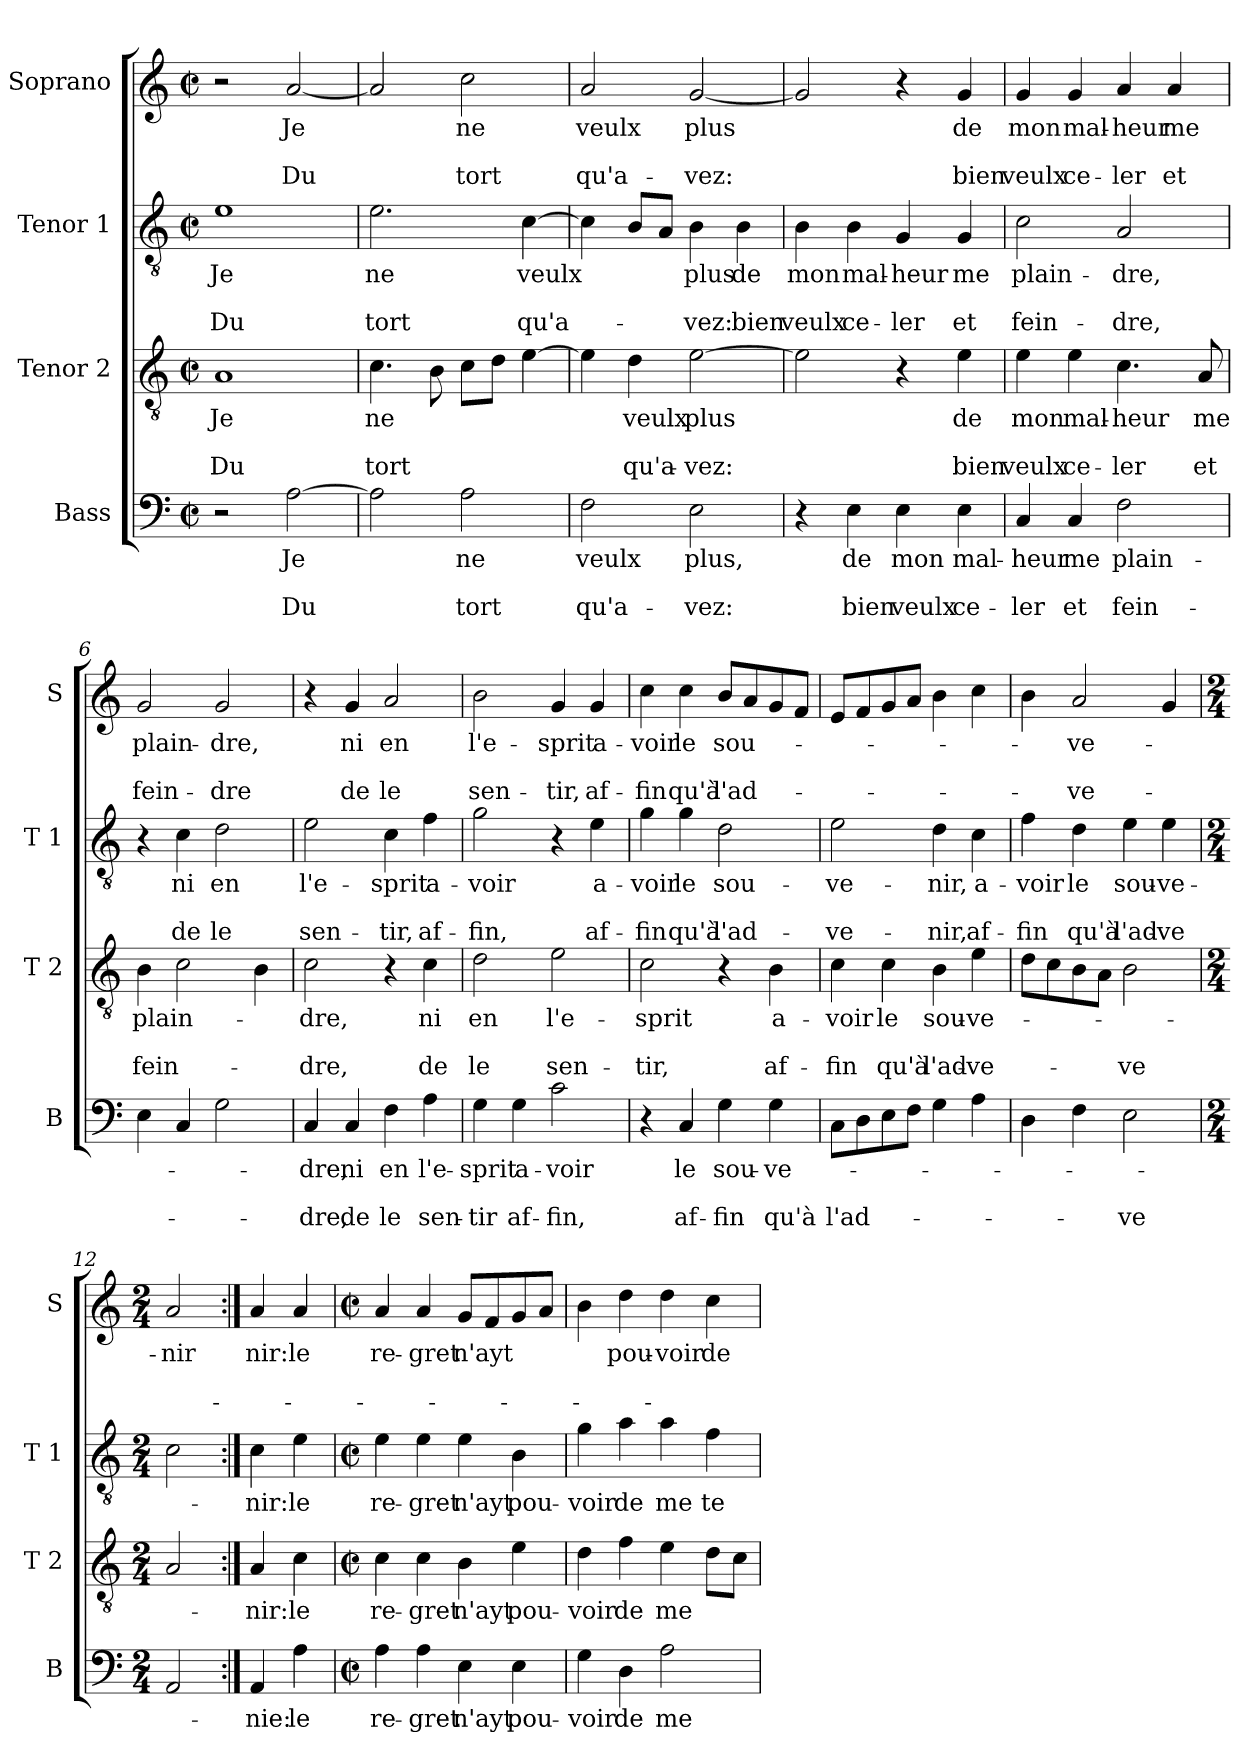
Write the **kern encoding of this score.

**kern	**text	**text	**text	**kern	**text	**text	**text	**kern	**text	**text	**text	**kern	**text	**text	**text
*part4	*part4	*part4	*part4	*part3	*part3	*part3	*part3	*part2	*part2	*part2	*part2	*part1	*part1	*part1	*part1
*staff4	*staff4	*staff4	*staff4	*staff3	*staff3	*staff3	*staff3	*staff2	*staff2	*staff2	*staff2	*staff1	*staff1	*staff1	*staff1
*I"Bass	*	*	*	*I"Tenor 2	*	*	*	*I"Tenor 1	*	*	*	*I"Soprano	*	*	*
*I'B	*	*	*	*I'T 2	*	*	*	*I'T 1	*	*	*	*I'S	*	*	*
*clefF4	*	*	*	*clefGv2	*	*	*	*clefGv2	*	*	*	*clefG2	*	*	*
*k[]	*	*	*	*k[]	*	*	*	*k[]	*	*	*	*k[]	*	*	*
*C:	*	*	*	*C:	*	*	*	*C:	*	*	*	*C:	*	*	*
*M2/2	*	*	*	*M2/2	*	*	*	*M2/2	*	*	*	*M2/2	*	*	*
*met(c|)	*	*	*	*met(c|)	*	*	*	*met(c|)	*	*	*	*met(c|)	*	*	*
=1	=1	=1	=1	=1	=1	=1	=1	=1	=1	=1	=1	=1	=1	=1	=1
!	!	!	!	!	!LO:LY:b	!	!LO:LY:b	!	!LO:LY:b	!	!LO:LY:b	!	!	!	!
2r	.	.	.	1A	Je	.	Du	1e	Je	.	Du	2r	.	.	.
!	!LO:LY:b	!	!LO:LY:b	!	!	!	!	!	!	!	!	!	!LO:LY:b	!	!LO:LY:b
[2A\	Je	.	Du	.	.	.	.	.	.	.	.	[2a/	Je	.	Du
=2	=2	=2	=2	=2	=2	=2	=2	=2	=2	=2	=2	=2	=2	=2	=2
!	!	!	!	!	!LO:LY:b	!	!LO:LY:b	!	!LO:LY:b	!	!LO:LY:b	!	!	!	!
2A\]	.	.	.	4.c\	ne	.	tort	2.e\	ne	.	tort	2a/]	.	.	.
.	.	.	.	8B\	.	.	.	.	.	.	.	.	.	.	.
!	!LO:LY:b	!	!LO:LY:b	!	!	!	!	!	!	!	!	!	!LO:LY:b	!	!LO:LY:b
2A\	ne	.	tort	8c\L	.	.	.	.	.	.	.	2cc\	ne	.	tort
.	.	.	.	8d\J	.	.	.	.	.	.	.	.	.	.	.
!	!	!	!	!	!	!	!	!	!LO:LY:b	!	!LO:LY:b	!	!	!	!
.	.	.	.	[4e\	.	.	.	[4c\	veulx	.	qu'a-	.	.	.	.
=3	=3	=3	=3	=3	=3	=3	=3	=3	=3	=3	=3	=3	=3	=3	=3
!	!LO:LY:b	!	!LO:LY:b	!	!	!	!	!	!	!	!	!	!LO:LY:b	!	!LO:LY:b
2F\	veulx	.	qu'a-	4e\]	.	.	.	4c\]	.	.	.	2a/	veulx	.	qu'a-
!	!	!	!	!	!LO:LY:b	!	!LO:LY:b	!	!	!	!	!	!	!	!
.	.	.	.	4d\	veulx	.	qu'a-	8B/L	.	.	.	.	.	.	.
.	.	.	.	.	.	.	.	8A/J	.	.	.	.	.	.	.
!	!LO:LY:b	!	!LO:LY:b	!	!LO:LY:b	!	!LO:LY:b	!	!LO:LY:b	!	!LO:LY:b	!	!LO:LY:b	!	!LO:LY:b
2E\	plus,	.	-vez:	[2e\	plus	.	-vez:	4B\	plus	.	-vez:	[2g/	plus	.	-vez:
!	!	!	!	!	!	!	!	!	!LO:LY:b	!	!LO:LY:b	!	!	!	!
.	.	.	.	.	.	.	.	4B\	de	.	bien	.	.	.	.
=4	=4	=4	=4	=4	=4	=4	=4	=4	=4	=4	=4	=4	=4	=4	=4
!	!	!	!	!	!	!	!	!	!LO:LY:b	!	!LO:LY:b	!	!	!	!
4r	.	.	.	2e\]	.	.	.	4B\	mon	.	veulx	2g/]	.	.	.
!	!LO:LY:b	!	!LO:LY:b	!	!	!	!	!	!LO:LY:b	!	!LO:LY:b	!	!	!	!
4E\	de	.	bien	.	.	.	.	4B\	mal-	.	ce-	.	.	.	.
!	!LO:LY:b	!	!LO:LY:b	!	!	!	!	!	!LO:LY:b	!	!LO:LY:b	!	!	!	!
4E\	mon	.	veulx	4r	.	.	.	4G/	-heur	.	-ler	4r	.	.	.
!	!LO:LY:b	!	!LO:LY:b	!	!LO:LY:b	!	!LO:LY:b	!	!LO:LY:b	!	!LO:LY:b	!	!LO:LY:b	!	!LO:LY:b
4E\	mal-	.	ce-	4e\	de	.	bien	4G/	me	.	et	4g/	de	.	bien
=5	=5	=5	=5	=5	=5	=5	=5	=5	=5	=5	=5	=5	=5	=5	=5
!	!LO:LY:b	!	!LO:LY:b	!	!LO:LY:b	!	!LO:LY:b	!	!LO:LY:b	!	!LO:LY:b	!	!LO:LY:b	!	!LO:LY:b
4C/	-heur	.	-ler	4e\	mon	.	veulx	2c\	plain-	.	fein-	4g/	mon	.	veulx
!	!LO:LY:b	!	!LO:LY:b	!	!LO:LY:b	!	!LO:LY:b	!	!	!	!	!	!LO:LY:b	!	!LO:LY:b
4C/	me	.	et	4e\	mal-	.	ce-	.	.	.	.	4g/	mal-	.	ce-
!	!LO:LY:b	!	!LO:LY:b	!	!LO:LY:b	!	!LO:LY:b	!	!LO:LY:b	!	!LO:LY:b	!	!LO:LY:b	!	!LO:LY:b
2F\	plain-	.	fein-	4.c\	-heur	.	-ler	2A/	-dre,	.	-dre,	4a/	-heur	.	-ler
!	!	!	!	!	!	!	!	!	!	!	!	!	!LO:LY:b	!	!LO:LY:b
.	.	.	.	.	.	.	.	.	.	.	.	4a/	me	.	et
!	!	!	!	!	!LO:LY:b	!	!LO:LY:b	!	!	!	!	!	!	!	!
.	.	.	.	8A/	me	.	et	.	.	.	.	.	.	.	.
!!LO:LB:g=z
=6	=6	=6	=6	=6	=6	=6	=6	=6	=6	=6	=6	=6	=6	=6	=6
!	!	!	!	!	!LO:LY:b	!	!LO:LY:b	!	!	!	!	!	!LO:LY:b	!	!LO:LY:b
4E\	.	.	.	4B\	plain-	.	fein-	4r	.	.	.	2g/	plain-	.	fein-
!	!	!	!	!	!	!	!	!	!LO:LY:b	!	!LO:LY:b	!	!	!	!
4C/	.	.	.	2c\	.	.	.	4c\	ni	.	de	.	.	.	.
!	!	!	!	!	!	!	!	!	!LO:LY:b	!	!LO:LY:b	!	!LO:LY:b	!	!LO:LY:b
2G\	.	.	.	.	.	.	.	2d\	en	.	le	2g/	-dre,	.	-dre
.	.	.	.	4B\	.	.	.	.	.	.	.	.	.	.	.
=7	=7	=7	=7	=7	=7	=7	=7	=7	=7	=7	=7	=7	=7	=7	=7
!	!LO:LY:b	!	!LO:LY:b	!	!LO:LY:b	!	!LO:LY:b	!	!LO:LY:b	!	!LO:LY:b	!	!	!	!
4C/	-dre,	.	-dre,	2c\	-dre,	.	-dre,	2e\	l'e-	.	sen-	4r	.	.	.
!	!LO:LY:b	!	!LO:LY:b	!	!	!	!	!	!	!	!	!	!LO:LY:b	!	!LO:LY:b
4C/	ni	.	de	.	.	.	.	.	.	.	.	4g/	ni	.	de
!	!LO:LY:b	!	!LO:LY:b	!	!	!	!	!	!LO:LY:b	!	!LO:LY:b	!	!LO:LY:b	!	!LO:LY:b
4F\	en	.	le	4r	.	.	.	4c\	-sprit	.	-tir,	2a/	en	.	le
!	!LO:LY:b	!	!LO:LY:b	!	!LO:LY:b	!	!LO:LY:b	!	!LO:LY:b	!	!LO:LY:b	!	!	!	!
4A\	l'e-	.	sen-	4c\	ni	.	de	4f\	a-	.	af-	.	.	.	.
=8	=8	=8	=8	=8	=8	=8	=8	=8	=8	=8	=8	=8	=8	=8	=8
!	!LO:LY:b	!	!LO:LY:b	!	!LO:LY:b	!	!LO:LY:b	!	!LO:LY:b	!	!LO:LY:b	!	!LO:LY:b	!	!LO:LY:b
4G\	-sprit	.	-tir	2d\	en	.	le	2g\	-voir	.	-fin,	2b\	l'e-	.	sen-
!	!LO:LY:b	!	!LO:LY:b	!	!	!	!	!	!	!	!	!	!	!	!
4G\	a-	.	af-	.	.	.	.	.	.	.	.	.	.	.	.
!	!LO:LY:b	!	!LO:LY:b	!	!LO:LY:b	!	!LO:LY:b	!	!	!	!	!	!LO:LY:b	!	!LO:LY:b
2c\	-voir	.	-fin,	2e\	l'e-	.	sen-	4r	.	.	.	4g/	-sprit	.	-tir,
!	!	!	!	!	!	!	!	!	!LO:LY:b	!	!LO:LY:b	!	!LO:LY:b	!	!LO:LY:b
.	.	.	.	.	.	.	.	4e\	a-	.	af-	4g/	a-	.	af-
=9	=9	=9	=9	=9	=9	=9	=9	=9	=9	=9	=9	=9	=9	=9	=9
!	!	!	!	!	!LO:LY:b	!	!LO:LY:b	!	!LO:LY:b	!	!LO:LY:b	!	!LO:LY:b	!	!LO:LY:b
4r	.	.	.	2c\	-sprit	.	-tir,	4g\	-voir	.	-fin	4cc\	-voir	.	-fin
!	!LO:LY:b	!	!LO:LY:b	!	!	!	!	!	!LO:LY:b	!	!LO:LY:b	!	!LO:LY:b	!	!LO:LY:b
4C/	le	.	af-	.	.	.	.	4g\	le	.	qu'à	4cc\	le	.	qu'à
!	!LO:LY:b	!	!LO:LY:b	!	!	!	!	!	!LO:LY:b	!	!LO:LY:b	!	!LO:LY:b	!	!LO:LY:b
4G\	sou-	.	-fin	4r	.	.	.	2d\	sou-	.	l'ad-	8b/L	sou-	.	l'ad-
.	.	.	.	.	.	.	.	.	.	.	.	8a/	.	.	.
!	!LO:LY:b	!	!LO:LY:b	!	!LO:LY:b	!	!LO:LY:b	!	!	!	!	!	!	!	!
4G\	-ve-	.	qu'à	4B\	a-	.	af-	.	.	.	.	8g/	.	.	.
.	.	.	.	.	.	.	.	.	.	.	.	8f/J	.	.	.
=10	=10	=10	=10	=10	=10	=10	=10	=10	=10	=10	=10	=10	=10	=10	=10
!	!	!	!LO:LY:b	!	!LO:LY:b	!	!LO:LY:b	!	!LO:LY:b	!	!LO:LY:b	!	!	!	!
8C\L	.	.	l'ad-	4c\	-voir	.	-fin	2e\	-ve-	.	-ve-	8e/L	.	.	.
8D\	.	.	.	.	.	.	.	.	.	.	.	8f/	.	.	.
!	!	!	!	!	!LO:LY:b	!	!LO:LY:b	!	!	!	!	!	!	!	!
8E\	.	.	.	4c\	le	.	qu'à	.	.	.	.	8g/	.	.	.
8F\J	.	.	.	.	.	.	.	.	.	.	.	8a/J	.	.	.
!	!	!	!	!	!LO:LY:b	!	!LO:LY:b	!	!LO:LY:b	!	!LO:LY:b	!	!	!	!
4G\	.	.	.	4B\	sou-	.	l'ad-	4d\	-nir,	.	-nir,	4b\	.	.	.
!	!	!	!	!	!LO:LY:b	!	!LO:LY:b	!	!LO:LY:b	!	!LO:LY:b	!	!	!	!
4A\	.	.	.	4e\	-ve-	.	-ve-	4c\	a-	.	af-	4cc\	.	.	.
!!LO:PB:g=z
=11	=11	=11	=11	=11	=11	=11	=11	=11	=11	=11	=11	=11	=11	=11	=11
!	!	!	!	!	!	!	!	!	!LO:LY:b	!	!LO:LY:b	!	!	!	!
4D\	.	.	.	8d\L	.	.	.	4f\	-voir	.	-fin	4b\	.	.	.
.	.	.	.	8c\	.	.	.	.	.	.	.	.	.	.	.
!	!	!	!	!	!	!	!	!	!LO:LY:b	!	!LO:LY:b	!	!LO:LY:b	!	!LO:LY:b
4F\	.	.	.	8B\	.	.	.	4d\	le	.	qu'à	2a/	-ve-	.	-ve-
.	.	.	.	8A\J	.	.	.	.	.	.	.	.	.	.	.
!	!	!	!LO:LY:b	!	!	!	!LO:LY:b	!	!LO:LY:b	!	!LO:LY:b	!	!	!	!
2E\	.	.	-ve	2B\	.	.	-ve	4e\	sou-	.	l'ad-	.	.	.	.
!	!	!	!	!	!	!	!	!	!LO:LY:b	!	!LO:LY:b	!	!	!	!
.	.	.	.	.	.	.	.	4e\	-ve-	.	-ve	4g/	.	.	.
=12	=12	=12	=12	=12	=12	=12	=12	=12	=12	=12	=12	=12	=12	=12	=12
*M2/4	*	*	*	*M2/4	*	*	*	*M2/4	*	*	*	*M2/4	*	*	*
!	!	!	!	!	!	!	!	!	!	!	!	!	!LO:LY:b	!	!
2AA/	.	.	.	2A/	.	.	.	2c\	.	.	.	2a/	-nir	.	.
=13:|!	=13:|!	=13:|!	=13:|!	=13:|!	=13:|!	=13:|!	=13:|!	=13:|!	=13:|!	=13:|!	=13:|!	=13:|!	=13:|!	=13:|!	=13:|!
!	!LO:LY:b	!	!	!	!LO:LY:b	!	!	!	!LO:LY:b	!	!	!	!LO:LY:b	!	!
4AA/	nie:	.	.	4A/	nir:	.	.	4c\	nir:	.	.	4a/	nir:	.	.
!	!LO:LY:b	!	!	!	!LO:LY:b	!	!	!	!LO:LY:b	!	!	!	!LO:LY:b	!	!
4A\	le	.	.	4c\	le	.	.	4e\	le	.	.	4a/	le	.	.
=14	=14	=14	=14	=14	=14	=14	=14	=14	=14	=14	=14	=14	=14	=14	=14
*M2/2	*	*	*	*M2/2	*	*	*	*M2/2	*	*	*	*M2/2	*	*	*
*met(c|)	*	*	*	*met(c|)	*	*	*	*met(c|)	*	*	*	*met(c|)	*	*	*
!	!LO:LY:b	!	!	!	!LO:LY:b	!	!	!	!LO:LY:b	!	!	!	!LO:LY:b	!	!
4A\	re-	.	.	4c\	re-	.	.	4e\	re-	.	.	4a/	re-	.	.
!	!LO:LY:b	!	!	!	!LO:LY:b	!	!	!	!LO:LY:b	!	!	!	!LO:LY:b	!	!
4A\	-gret	.	.	4c\	-gret	.	.	4e\	-gret	.	.	4a/	-gret	.	.
!	!LO:LY:b	!	!	!	!LO:LY:b	!	!	!	!LO:LY:b	!	!	!	!LO:LY:b	!	!
4E\	n'ayt	.	.	4B\	n'ayt	.	.	4e\	n'ayt	.	.	8g/L	n'ayt	.	.
.	.	.	.	.	.	.	.	.	.	.	.	8f/	.	.	.
!	!LO:LY:b	!	!	!	!LO:LY:b	!	!	!	!LO:LY:b	!	!	!	!	!	!
4E\	pou-	.	.	4e\	pou-	.	.	4B\	pou-	.	.	8g/	.	.	.
.	.	.	.	.	.	.	.	.	.	.	.	8a/J	.	.	.
=15	=15	=15	=15	=15	=15	=15	=15	=15	=15	=15	=15	=15	=15	=15	=15
!	!LO:LY:b	!	!	!	!LO:LY:b	!	!	!	!LO:LY:b	!	!	!	!	!	!
4G\	-voir	.	.	4d\	-voir	.	.	4g\	-voir	.	.	4b\	.	.	.
!	!LO:LY:b	!	!	!	!LO:LY:b	!	!	!	!LO:LY:b	!	!	!	!LO:LY:b	!	!
4D\	de	.	.	4f\	de	.	.	4a\	de	.	.	4dd\	pou-	.	.
!	!LO:LY:b	!	!	!	!LO:LY:b	!	!	!	!LO:LY:b	!	!	!	!LO:LY:b	!	!
2A\	me	.	.	4e\	me	.	.	4a\	me	.	.	4dd\	-voir	.	.
!	!	!	!	!	!	!	!	!	!LO:LY:b	!	!	!	!LO:LY:b	!	!
.	.	.	.	8d\L	.	.	.	4f\	te-	.	.	4cc\	de	.	.
.	.	.	.	8c\J	.	.	.	.	.	.	.	.	.	.	.
=	=	=	=	=	=	=	=	=	=	=	=	=	=	=	=
*-	*-	*-	*-	*-	*-	*-	*-	*-	*-	*-	*-	*-	*-	*-	*-
